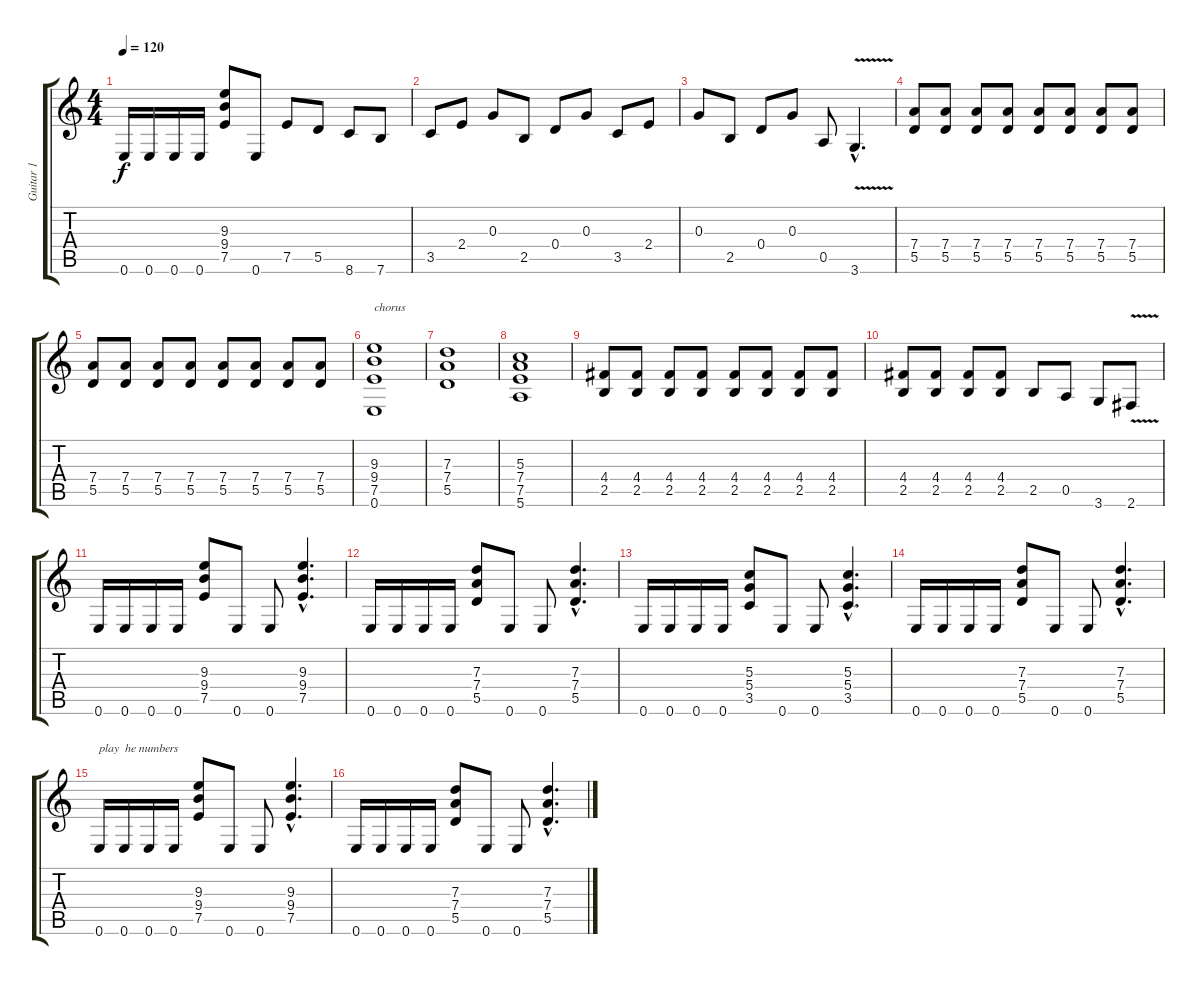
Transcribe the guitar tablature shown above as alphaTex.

\track ("Guitar 1" "Guitar 1") {instrument distortionguitar}
\staff {score tabs}
\tuning (E4 B3 G3 D3 A2 E2) {hide}
\ts (4 4)
\tempo 120
\clef g2
\ks c
0.6.16{dy f} 0.6.16 0.6.16 0.6.16 (9.3 9.4 7.5).8 0.6.8 7.5.8 5.5.8 8.6.8 7.6.8 |
3.5.8 2.4.8 0.3.8 2.5.8 0.4.8 0.3.8 3.5.8 2.4.8 |
0.3.8 2.5.8 0.4.8 0.3.8 0.5.8 3.6{v hac}.4{d} |
(7.4 5.5).8 (7.4 5.5).8 (7.4 5.5).8 (7.4 5.5).8 (7.4 5.5).8 (7.4 5.5).8 (7.4 5.5).8 (7.4 5.5).8 |
(7.4 5.5).8 (7.4 5.5).8 (7.4 5.5).8 (7.4 5.5).8 (7.4 5.5).8 (7.4 5.5).8 (7.4 5.5).8 (7.4 5.5).8 |
(9.3 9.4 7.5 0.6).1{txt "chorus"} |
(7.3 7.4 5.5).1 |
(5.3 7.4 7.5 5.6).1 |
(4.4 2.5).8 (4.4 2.5).8 (4.4 2.5).8 (4.4 2.5).8 (4.4 2.5).8 (4.4 2.5).8 (4.4 2.5).8 (4.4 2.5).8 |
(4.4 2.5).8 (4.4 2.5).8 (4.4 2.5).8 (4.4 2.5).8 2.5.8 0.5.8 3.6.8 2.6{v}.8 |
0.6.16 0.6.16 0.6.16 0.6.16 (9.3 9.4 7.5).8 0.6.8 0.6.8 (9.3{hac} 9.4{hac} 7.5{hac}).4{d} |
0.6.16 0.6.16 0.6.16 0.6.16 (7.3 7.4 5.5).8 0.6.8 0.6.8 (7.3{hac} 7.4{hac} 5.5{hac}).4{d} |
0.6.16 0.6.16 0.6.16 0.6.16 (5.3 5.4 3.5).8 0.6.8 0.6.8 (5.3{hac} 5.4{hac} 3.5{hac}).4{d} |
0.6.16 0.6.16 0.6.16 0.6.16 (7.3 7.4 5.5).8 0.6.8 0.6.8 (7.3{hac} 7.4{hac} 5.5{hac}).4{d} |
0.6.16{txt "play  he numbers"} 0.6.16 0.6.16 0.6.16 (9.3 9.4 7.5).8 0.6.8 0.6.8 (9.3{hac} 9.4{hac} 7.5{hac}).4{d} |
0.6.16 0.6.16 0.6.16 0.6.16 (7.3 7.4 5.5).8 0.6.8 0.6.8 (7.3{hac} 7.4{hac} 5.5{hac}).4{d}
